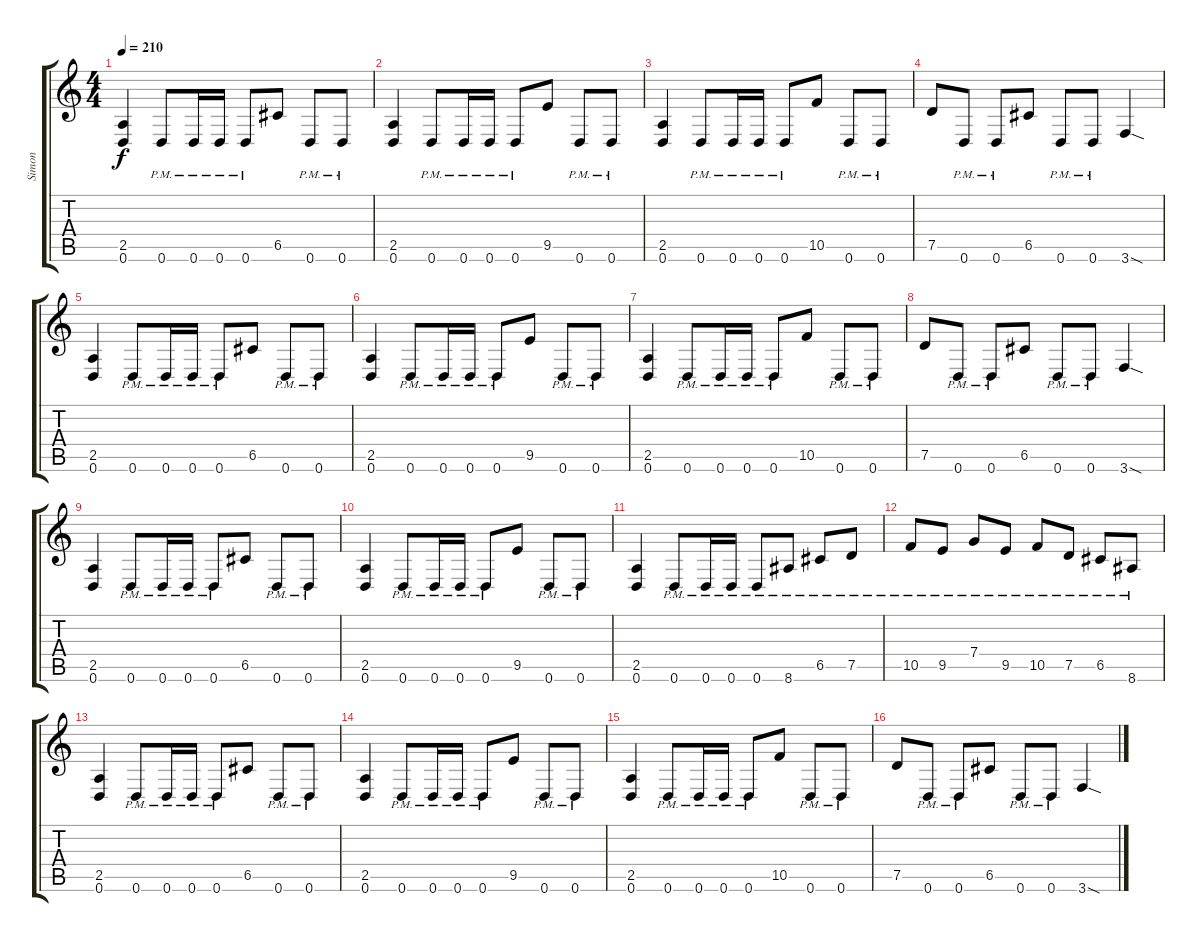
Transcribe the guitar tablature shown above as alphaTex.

\track ("Simon" "Simon") {instrument distortionguitar}
\staff {score tabs}
\tuning (D4 A3 F3 C3 G2 D2) {hide}
\ts (4 4)
\tempo 210
\clef g2
\ks c
(2.5 0.6).4{dy f} 0.6{pm}.8 0.6{pm}.16 0.6{pm}.16 0.6{pm}.8 6.5.8 0.6{pm}.8 0.6{pm}.8 |
(2.5 0.6).4 0.6{pm}.8 0.6{pm}.16 0.6{pm}.16 0.6{pm}.8 9.5.8 0.6{pm}.8 0.6{pm}.8 |
(2.5 0.6).4 0.6{pm}.8 0.6{pm}.16 0.6{pm}.16 0.6{pm}.8 10.5.8 0.6{pm}.8 0.6{pm}.8 |
7.5.8 0.6{pm}.8 0.6{pm}.8 6.5.8 0.6{pm}.8 0.6{pm}.8 3.6{sod}.4 |
(2.5 0.6).4 0.6{pm}.8 0.6{pm}.16 0.6{pm}.16 0.6{pm}.8 6.5.8 0.6{pm}.8 0.6{pm}.8 |
(2.5 0.6).4 0.6{pm}.8 0.6{pm}.16 0.6{pm}.16 0.6{pm}.8 9.5.8 0.6{pm}.8 0.6{pm}.8 |
(2.5 0.6).4 0.6{pm}.8 0.6{pm}.16 0.6{pm}.16 0.6{pm}.8 10.5.8 0.6{pm}.8 0.6{pm}.8 |
7.5.8 0.6{pm}.8 0.6{pm}.8 6.5.8 0.6{pm}.8 0.6{pm}.8 3.6{sod}.4 |
(2.5 0.6).4 0.6{pm}.8 0.6{pm}.16 0.6{pm}.16 0.6{pm}.8 6.5.8 0.6{pm}.8 0.6{pm}.8 |
(2.5 0.6).4 0.6{pm}.8 0.6{pm}.16 0.6{pm}.16 0.6{pm}.8 9.5.8 0.6{pm}.8 0.6{pm}.8 |
(2.5 0.6).4 0.6{pm}.8 0.6{pm}.16 0.6{pm}.16 0.6{pm}.8 8.6{pm}.8 6.5{pm}.8 7.5{pm}.8 |
10.5{pm}.8 9.5{pm}.8 7.4{pm}.8 9.5{pm}.8 10.5{pm}.8 7.5{pm}.8 6.5{pm}.8 8.6{pm}.8 |
(2.5 0.6).4 0.6{pm}.8 0.6{pm}.16 0.6{pm}.16 0.6{pm}.8 6.5.8 0.6{pm}.8 0.6{pm}.8 |
(2.5 0.6).4 0.6{pm}.8 0.6{pm}.16 0.6{pm}.16 0.6{pm}.8 9.5.8 0.6{pm}.8 0.6{pm}.8 |
(2.5 0.6).4 0.6{pm}.8 0.6{pm}.16 0.6{pm}.16 0.6{pm}.8 10.5.8 0.6{pm}.8 0.6{pm}.8 |
7.5.8 0.6{pm}.8 0.6{pm}.8 6.5.8 0.6{pm}.8 0.6{pm}.8 3.6{sod}.4
